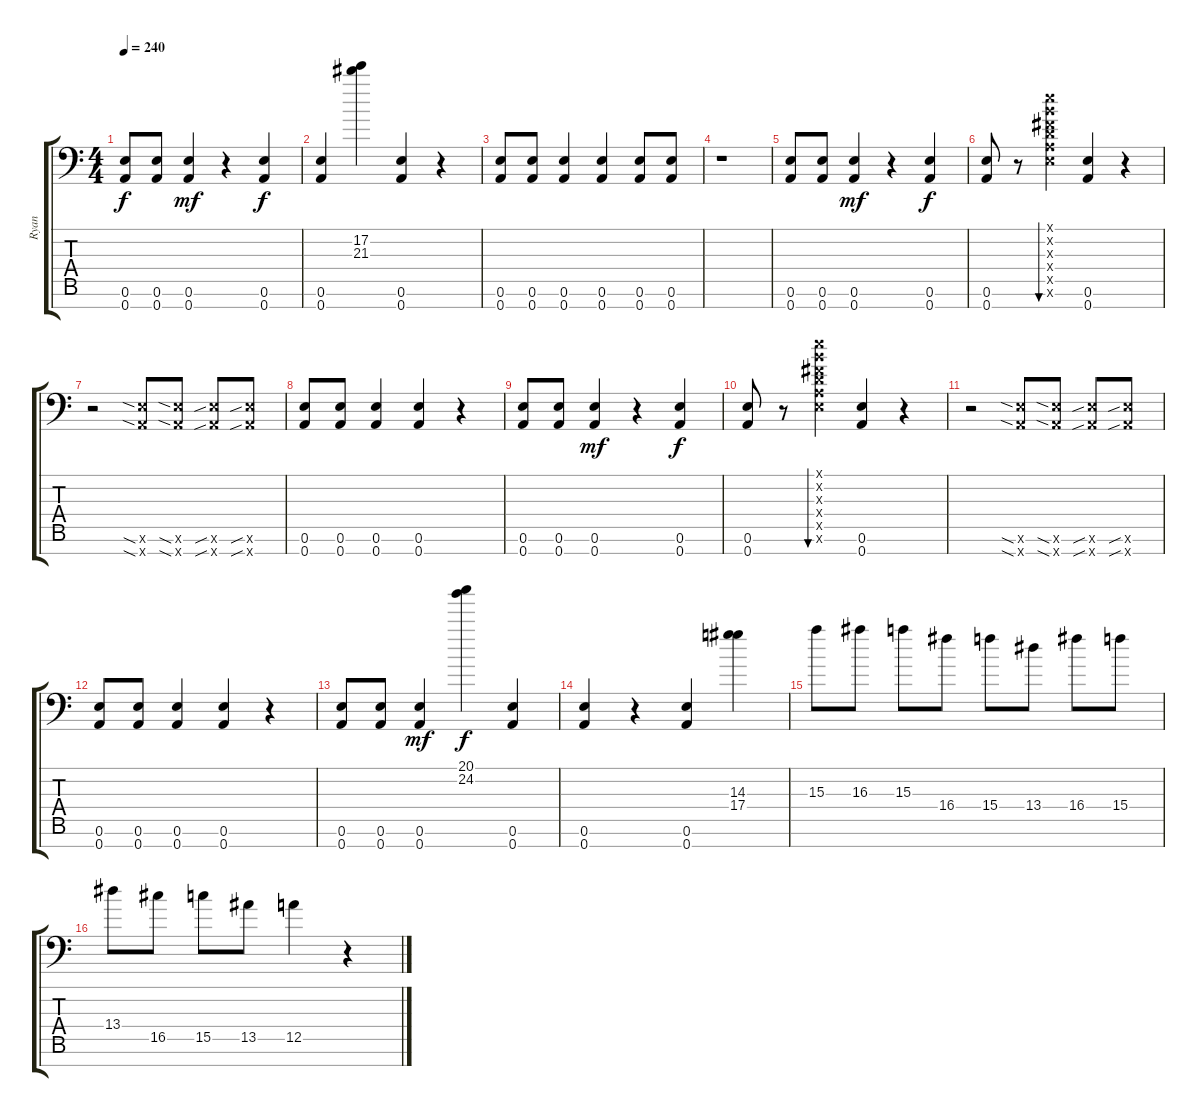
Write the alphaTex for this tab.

\track ("Ryan" "Ryan") {instrument acousticguitarsteel}
\staff {score tabs}
\tuning (E4 B3 Gb3 D3 A2 E2 A1) {hide}
\ts (4 4)
\tempo 240
\clef f4
\ks c
(0.6 0.7).8{dy f} (0.6 0.7).8 (0.6 0.7).4{dy mf} r.4 (0.6 0.7).4{dy f} |
(0.6 0.7).4 (17.2 21.3).4 (0.6 0.7).4 r.4 |
(0.6 0.7).8 (0.6 0.7).8 (0.6 0.7).4 (0.6 0.7).4 (0.6 0.7).8 (0.6 0.7).8 |
r.1 |
(0.6 0.7).8 (0.6 0.7).8 (0.6 0.7).4{dy mf} r.4 (0.6 0.7).4{dy f} |
(0.6 0.7).8 r.8 (0.1{x} 0.2{x} 0.3{x} 0.4{x} 0.5{x} 0.6{x}).4{bu 480} (0.6 0.7).4 r.4 |
r.2 (0.6{sia x} 0.7{sia x}).8 (0.6{sia x} 0.7{sia x}).8 (0.6{sib x} 0.7{sib x}).8 (0.6{sib x} 0.7{sib x}).8 |
(0.6 0.7).8 (0.6 0.7).8 (0.6 0.7).4 (0.6 0.7).4 r.4 |
(0.6 0.7).8 (0.6 0.7).8 (0.6 0.7).4{dy mf} r.4 (0.6 0.7).4{dy f} |
(0.6 0.7).8 r.8 (0.1{x} 0.2{x} 0.3{x} 0.4{x} 0.5{x} 0.6{x}).4{bu 480} (0.6 0.7).4 r.4 |
r.2 (0.6{sia x} 0.7{sia x}).8 (0.6{sia x} 0.7{sia x}).8 (0.6{sib x} 0.7{sib x}).8 (0.6{sib x} 0.7{sib x}).8 |
(0.6 0.7).8 (0.6 0.7).8 (0.6 0.7).4 (0.6 0.7).4 r.4 |
(0.6 0.7).8 (0.6 0.7).8 (0.6 0.7).4{dy mf} (20.1 24.2).4{dy f} (0.6 0.7).4 |
(0.6 0.7).4 r.4 (0.6 0.7).4 (14.3 17.4).4 |
15.3.8 16.3.8 15.3.8 16.4.8 15.4.8 13.4.8 16.4.8 15.4.8 |
13.4.8 16.5.8 15.5.8 13.5.8 12.5.4 r.4
